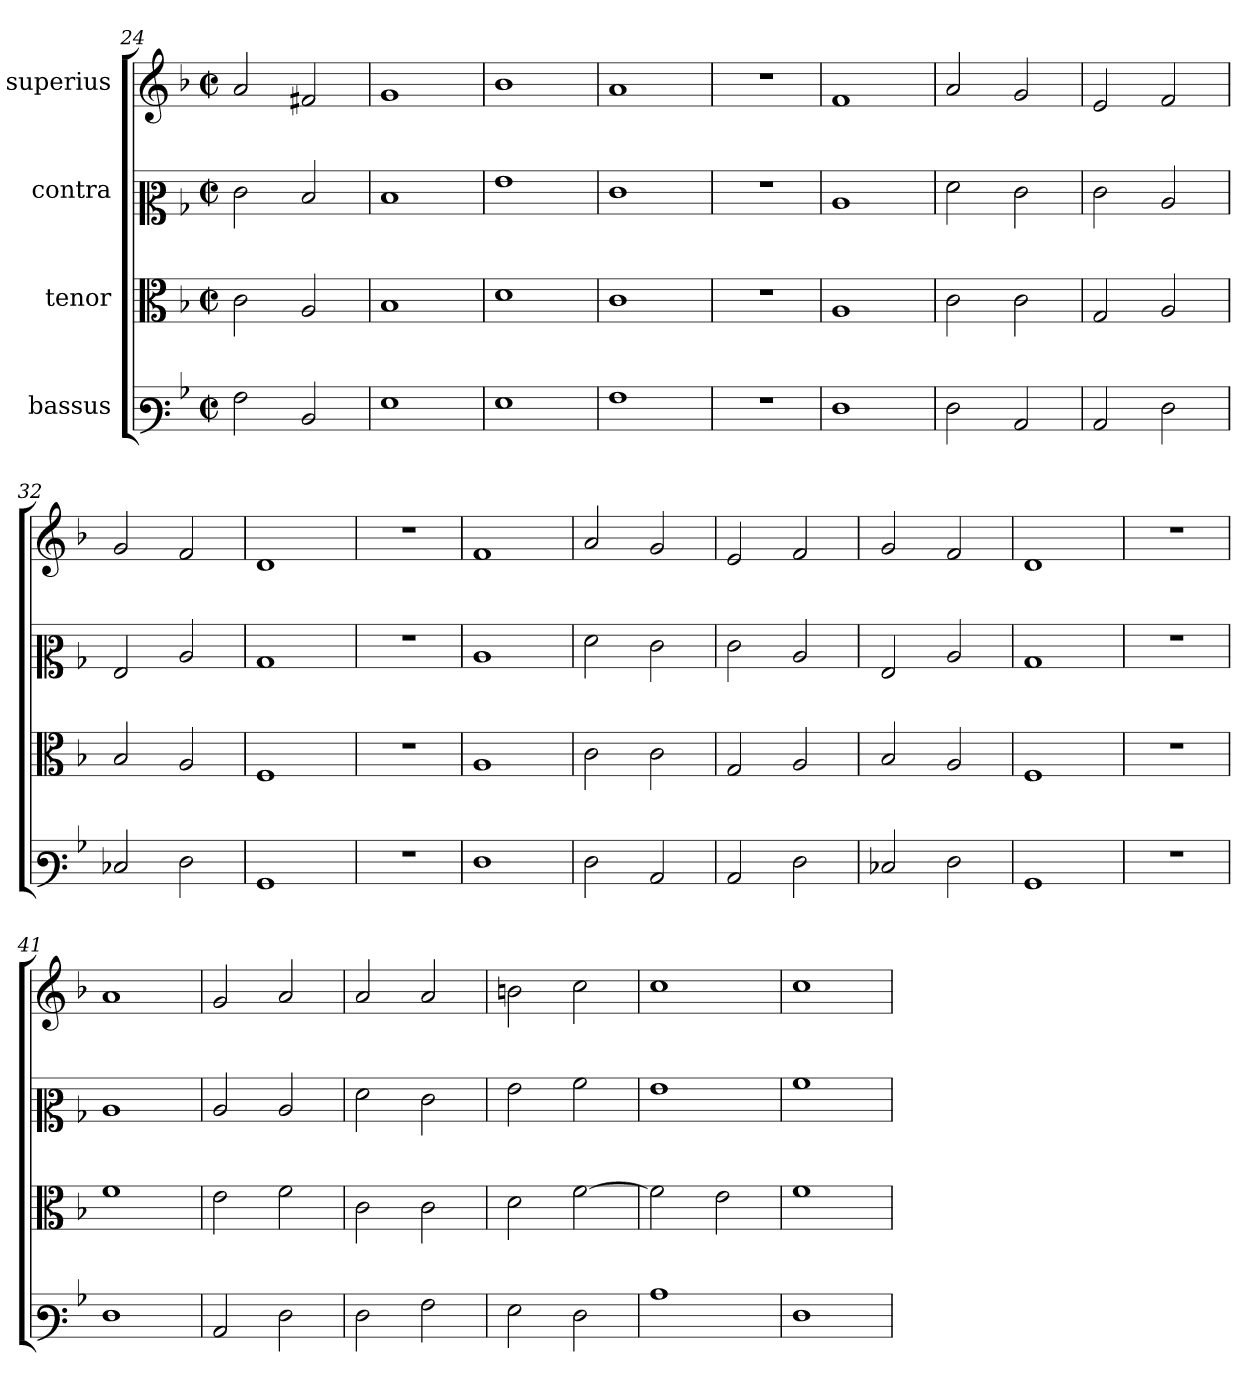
**kern	**kern	**kern	**kern
*part4	*part3	*part2	*part1
*staff4	*staff3	*staff2	*staff1
*I"bassus	*I"tenor	*I"contra	*I"superius
*clefF3	*clefC3	*clefC2	*clefG2
*k[b-]	*k[b-]	*k[b-]	*k[b-]
*M2/2	*M2/2	*M2/2	*M2/2
*met(c|)	*met(c|)	*met(c|)	*met(c|)
=24	=24	=24	=24
2A	2c	2e	2a
2D	2A	2d	2f#X
=25	=25	=25	=25
1G	1B-	1d	1g
=26	=26	=26	=26
1G	1d	1g	1b-
=27	=27	=27	=27
1A	1c	1e	1a
=28	=28	=28	=28
1r	1r	1r	1r
=29	=29	=29	=29
1F	1A	1c	1f
=30	=30	=30	=30
2F	2c	2f	2a
2C	2c	2e	2g
=31	=31	=31	=31
2C	2G	2e	2e
2F	2A	2c	2f
=32	=32	=32	=32
2E-X	2B-	2G	2g
2F	2A	2c	2f
=33	=33	=33	=33
1BB-	1F	1B-	1d
=34	=34	=34	=34
1r	1r	1r	1r
=35	=35	=35	=35
1F	1A	1c	1f
=36	=36	=36	=36
2F	2c	2f	2a
2C	2c	2e	2g
=37	=37	=37	=37
2C	2G	2e	2e
2F	2A	2c	2f
=38	=38	=38	=38
2E-X	2B-	2G	2g
2F	2A	2c	2f
=39	=39	=39	=39
1BB-	1F	1B-	1d
=40	=40	=40	=40
1r	1r	1r	1r
=41	=41	=41	=41
1F	1f	1c	1a
=42	=42	=42	=42
2C	2e	2c	2g
2F	2f	2c	2a
=43	=43	=43	=43
2F	2c	2f	2a
2A	2c	2e	2a
=44	=44	=44	=44
2G	2d	2g	2bn
2F	[2f	2a	2cc
=45	=45	=45	=45
1c	2f]	1g	1cc
.	2e	.	.
=46	=46	=46	=46
1F	1f	1a	1cc
=	=	=	=
*-	*-	*-	*-
